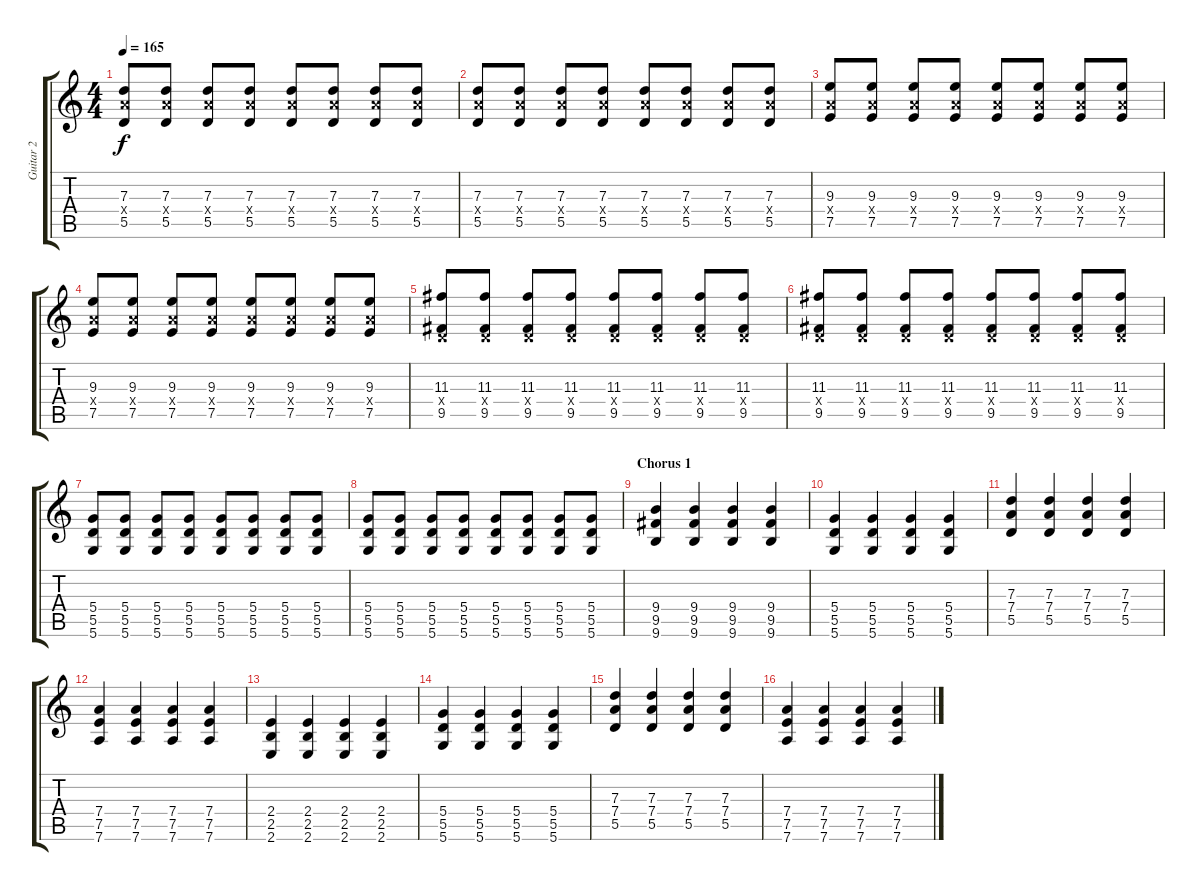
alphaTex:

\track ("Guitar 2" "Guitar 2") {instrument overdrivenguitar}
\staff {score tabs}
\tuning (E4 B3 G3 D3 A2 D2) {hide}
\ts (4 4)
\tempo 165
\clef g2
\ks c
(7.3 7.4{x} 5.5).8{dy f volume 10 instrument electricguitarmuted} (7.3 7.4{x} 5.5).8 (7.3 7.4{x} 5.5).8 (7.3 7.4{x} 5.5).8 (7.3 7.4{x} 5.5).8 (7.3 7.4{x} 5.5).8 (7.3 7.4{x} 5.5).8 (7.3 7.4{x} 5.5).8 |
(7.3 7.4{x} 5.5).8 (7.3 7.4{x} 5.5).8 (7.3 7.4{x} 5.5).8 (7.3 7.4{x} 5.5).8 (7.3 7.4{x} 5.5).8 (7.3 7.4{x} 5.5).8 (7.3 7.4{x} 5.5).8 (7.3 7.4{x} 5.5).8 |
(9.3 7.4{x} 7.5).8 (9.3 7.4{x} 7.5).8 (9.3 7.4{x} 7.5).8 (9.3 7.4{x} 7.5).8 (9.3 7.4{x} 7.5).8 (9.3 7.4{x} 7.5).8 (9.3 7.4{x} 7.5).8 (9.3 7.4{x} 7.5).8 |
(9.3 7.4{x} 7.5).8 (9.3 7.4{x} 7.5).8 (9.3 7.4{x} 7.5).8 (9.3 7.4{x} 7.5).8 (9.3 7.4{x} 7.5).8 (9.3 7.4{x} 7.5).8 (9.3 7.4{x} 7.5).8 (9.3 7.4{x} 7.5).8 |
(11.3 0.4{x} 9.5).8 (11.3 0.4{x} 9.5).8 (11.3 0.4{x} 9.5).8 (11.3 0.4{x} 9.5).8 (11.3 0.4{x} 9.5).8 (11.3 0.4{x} 9.5).8 (11.3 0.4{x} 9.5).8 (11.3 0.4{x} 9.5).8 |
(11.3 0.4{x} 9.5).8 (11.3 0.4{x} 9.5).8 (11.3 0.4{x} 9.5).8 (11.3 0.4{x} 9.5).8 (11.3 0.4{x} 9.5).8 (11.3 0.4{x} 9.5).8 (11.3 0.4{x} 9.5).8 (11.3 0.4{x} 9.5).8 |
(5.4 5.5 5.6).8{volume 12 instrument overdrivenguitar} (5.4 5.5 5.6).8 (5.4 5.5 5.6).8 (5.4 5.5 5.6).8 (5.4 5.5 5.6).8 (5.4 5.5 5.6).8 (5.4 5.5 5.6).8 (5.4 5.5 5.6).8 |
(5.4 5.5 5.6).8 (5.4 5.5 5.6).8 (5.4 5.5 5.6).8 (5.4 5.5 5.6).8 (5.4 5.5 5.6).8 (5.4 5.5 5.6).8 (5.4 5.5 5.6).8 (5.4 5.5 5.6).8 |
\section ("" "Chorus 1")
(9.4 9.5 9.6).4 (9.4 9.5 9.6).4 (9.4 9.5 9.6).4 (9.4 9.5 9.6).4 |
(5.4 5.5 5.6).4 (5.4 5.5 5.6).4 (5.4 5.5 5.6).4 (5.4 5.5 5.6).4 |
(7.3 7.4 5.5).4 (7.3 7.4 5.5).4 (7.3 7.4 5.5).4 (7.3 7.4 5.5).4 |
(7.4 7.5 7.6).4 (7.4 7.5 7.6).4 (7.4 7.5 7.6).4 (7.4 7.5 7.6).4 |
(2.4 2.5 2.6).4 (2.4 2.5 2.6).4 (2.4 2.5 2.6).4 (2.4 2.5 2.6).4 |
(5.4 5.5 5.6).4 (5.4 5.5 5.6).4 (5.4 5.5 5.6).4 (5.4 5.5 5.6).4 |
(7.3 7.4 5.5).4 (7.3 7.4 5.5).4 (7.3 7.4 5.5).4 (7.3 7.4 5.5).4 |
(7.4 7.5 7.6).4 (7.4 7.5 7.6).4 (7.4 7.5 7.6).4 (7.4 7.5 7.6).4
